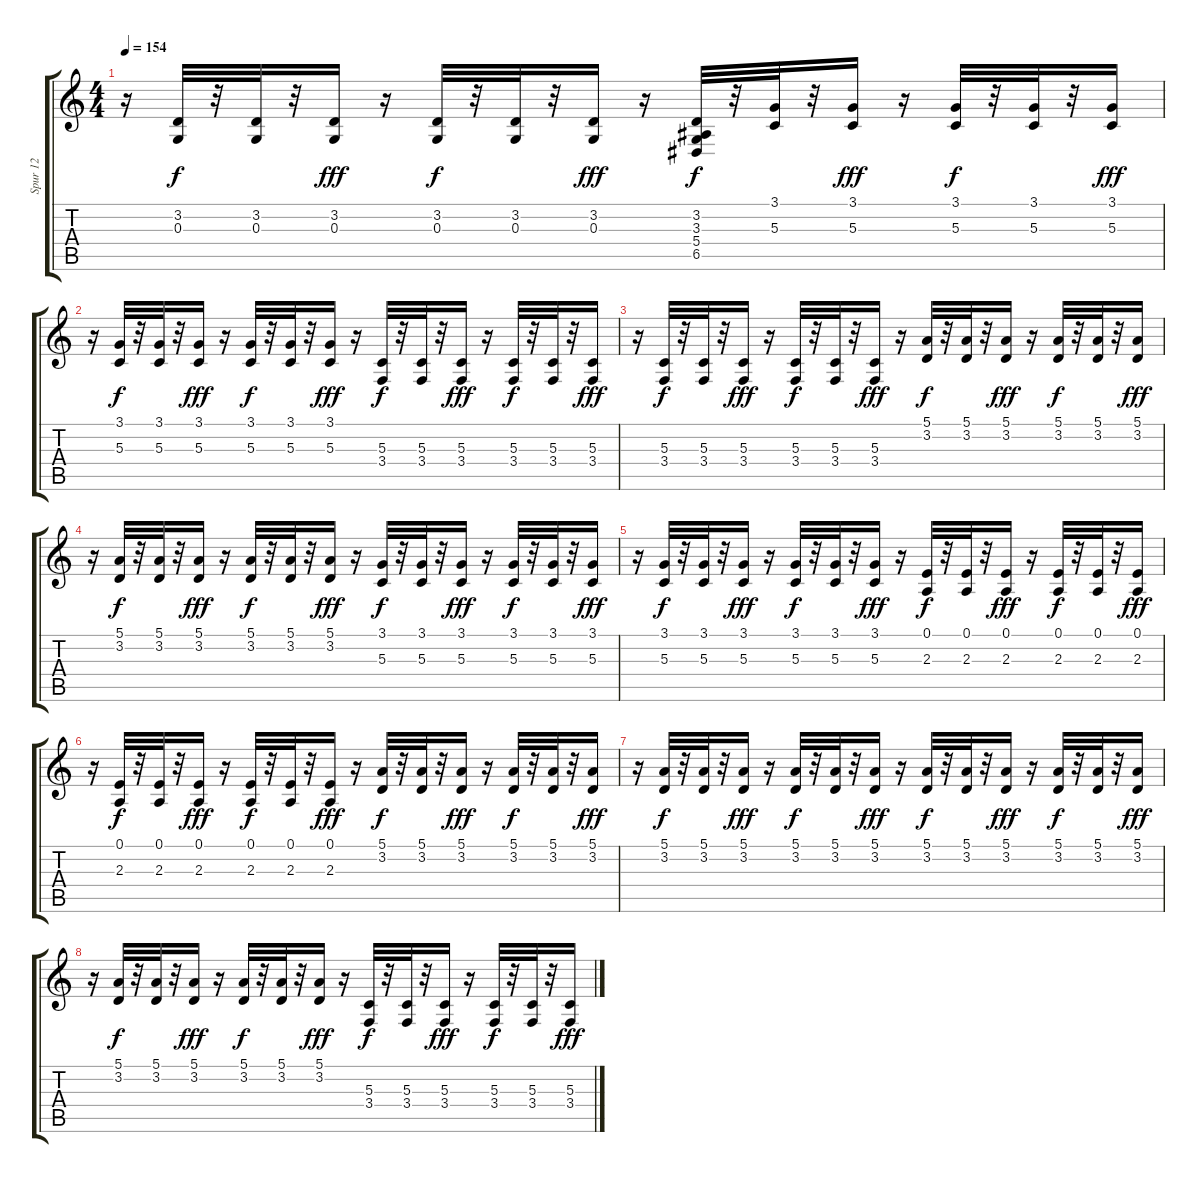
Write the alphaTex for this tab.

\track ("Spur 12" "Spur 12") {instrument lead2sawtooth}
\staff {score tabs}
\tuning (E4 B3 G3 D3 A2 E2) {hide}
\ts (4 4)
\tempo 154
\clef g2
\ks c
r.16{dy fff} (3.2 0.3).32{dy f} r.32 (3.2 0.3).32 r.32 (3.2 0.3).16{dy fff} r.16 (3.2 0.3).32{dy f} r.32 (3.2 0.3).32 r.32 (3.2 0.3).16{dy fff} r.16 (3.2 3.3 5.4 6.5).32{dy f} r.32 (3.1 5.3).32 r.32 (3.1 5.3).16{dy fff} r.16 (3.1 5.3).32{dy f} r.32 (3.1 5.3).32 r.32 (3.1 5.3).16{dy fff} |
r.16 (3.1 5.3).32{dy f} r.32 (3.1 5.3).32 r.32 (3.1 5.3).16{dy fff} r.16 (3.1 5.3).32{dy f} r.32 (3.1 5.3).32 r.32 (3.1 5.3).16{dy fff} r.16 (5.3 3.4).32{dy f} r.32 (5.3 3.4).32 r.32 (5.3 3.4).16{dy fff} r.16 (5.3 3.4).32{dy f} r.32 (5.3 3.4).32 r.32 (5.3 3.4).16{dy fff} |
r.16 (5.3 3.4).32{dy f} r.32 (5.3 3.4).32 r.32 (5.3 3.4).16{dy fff} r.16 (5.3 3.4).32{dy f} r.32 (5.3 3.4).32 r.32 (5.3 3.4).16{dy fff} r.16 (5.1 3.2).32{dy f} r.32 (5.1 3.2).32 r.32 (5.1 3.2).16{dy fff} r.16 (5.1 3.2).32{dy f} r.32 (5.1 3.2).32 r.32 (5.1 3.2).16{dy fff} |
r.16 (5.1 3.2).32{dy f} r.32 (5.1 3.2).32 r.32 (5.1 3.2).16{dy fff} r.16 (5.1 3.2).32{dy f} r.32 (5.1 3.2).32 r.32 (5.1 3.2).16{dy fff} r.16 (3.1 5.3).32{dy f} r.32 (3.1 5.3).32 r.32 (3.1 5.3).16{dy fff} r.16 (3.1 5.3).32{dy f} r.32 (3.1 5.3).32 r.32 (3.1 5.3).16{dy fff} |
r.16 (3.1 5.3).32{dy f} r.32 (3.1 5.3).32 r.32 (3.1 5.3).16{dy fff} r.16 (3.1 5.3).32{dy f} r.32 (3.1 5.3).32 r.32 (3.1 5.3).16{dy fff} r.16 (0.1 2.3).32{dy f} r.32 (0.1 2.3).32 r.32 (0.1 2.3).16{dy fff} r.16 (0.1 2.3).32{dy f} r.32 (0.1 2.3).32 r.32 (0.1 2.3).16{dy fff} |
r.16 (0.1 2.3).32{dy f} r.32 (0.1 2.3).32 r.32 (0.1 2.3).16{dy fff} r.16 (0.1 2.3).32{dy f} r.32 (0.1 2.3).32 r.32 (0.1 2.3).16{dy fff} r.16 (5.1 3.2).32{dy f} r.32 (5.1 3.2).32 r.32 (5.1 3.2).16{dy fff} r.16 (5.1 3.2).32{dy f} r.32 (5.1 3.2).32 r.32 (5.1 3.2).16{dy fff} |
r.16 (5.1 3.2).32{dy f} r.32 (5.1 3.2).32 r.32 (5.1 3.2).16{dy fff} r.16 (5.1 3.2).32{dy f} r.32 (5.1 3.2).32 r.32 (5.1 3.2).16{dy fff} r.16 (5.1 3.2).32{dy f} r.32 (5.1 3.2).32 r.32 (5.1 3.2).16{dy fff} r.16 (5.1 3.2).32{dy f} r.32 (5.1 3.2).32 r.32 (5.1 3.2).16{dy fff} |
r.16 (5.1 3.2).32{dy f} r.32 (5.1 3.2).32 r.32 (5.1 3.2).16{dy fff} r.16 (5.1 3.2).32{dy f} r.32 (5.1 3.2).32 r.32 (5.1 3.2).16{dy fff} r.16 (5.3 3.4).32{dy f} r.32 (5.3 3.4).32 r.32 (5.3 3.4).16{dy fff} r.16 (5.3 3.4).32{dy f} r.32 (5.3 3.4).32 r.32 (5.3 3.4).16{dy fff}
